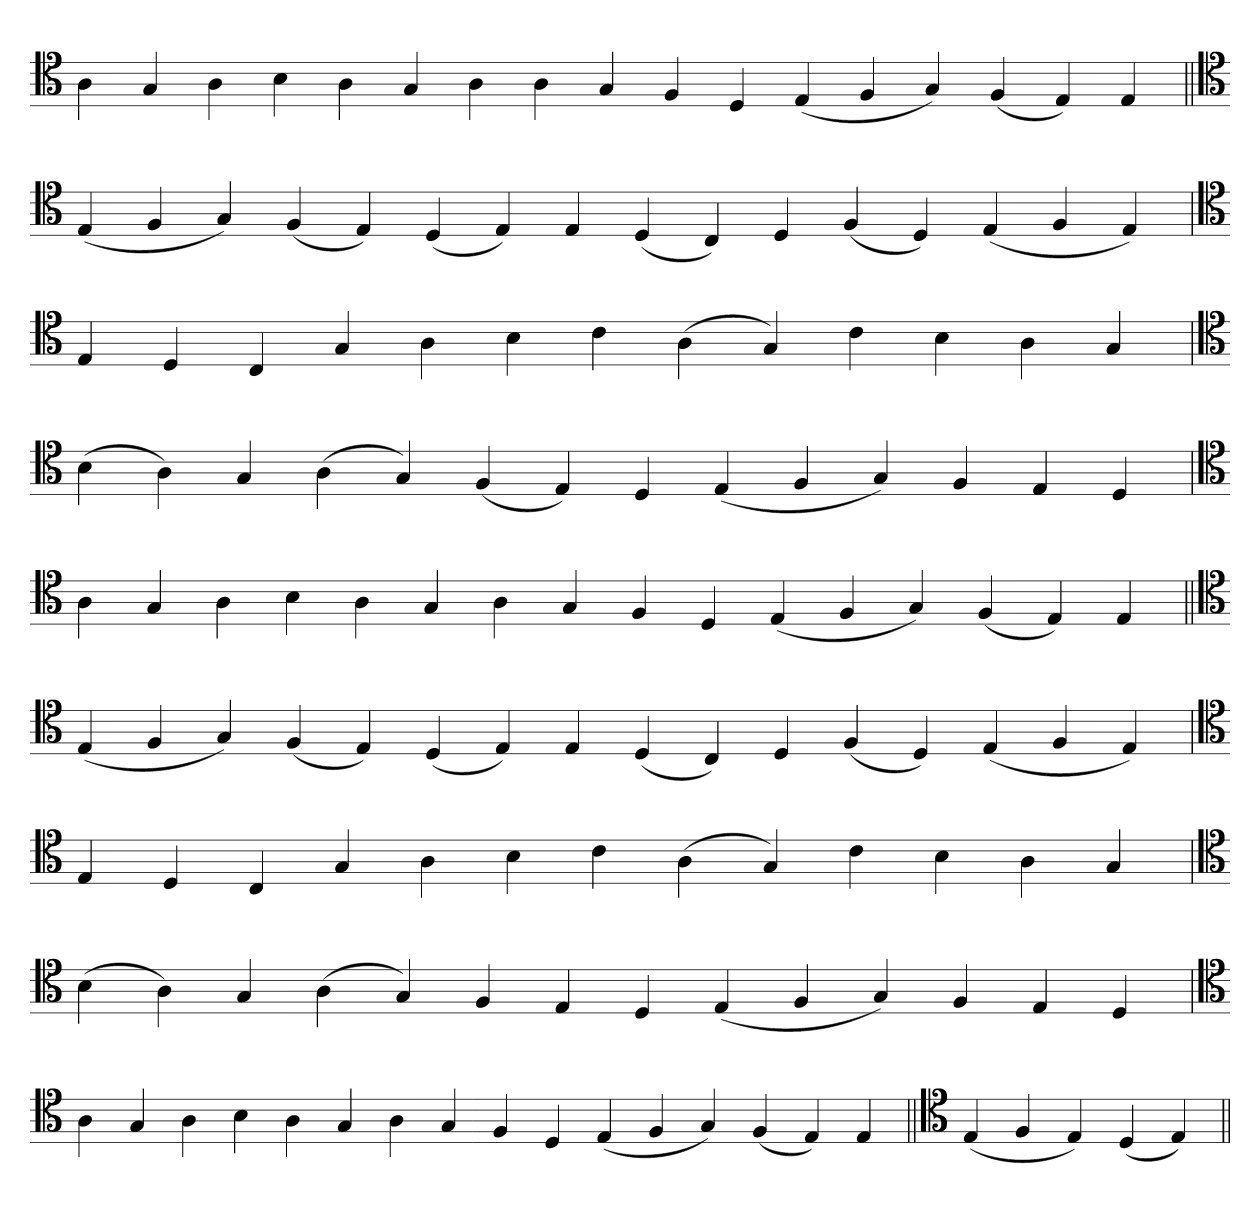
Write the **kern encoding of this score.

**kern
*part1
*staff1
*clefC4
=
4A
4G
4A
4B
4A
4G
4A
4A
4G
4F
4D
(4E
4F
4G)
(4F
4E)
4E
=||
*clefC4
(4E
4F
4G)
(4F
4E)
(4D
4E)
4E
(4D
4C)
4D
(4F
4D)
(4E
4F
4E)
='
*clefC4
4E
4D
4C
4G
4A
4B
4c
(4A
4G)
4c
4B
4A
4G
=
*clefC4
(4B
4A)
4G
(4A
4G)
(4F
4E)
4D
(4E
4F
4G)
4F
4E
4D
='
*clefC4
4A
4G
4A
4B
4A
4G
4A
4G
4F
4D
(4E
4F
4G)
(4F
4E)
4E
=||
*clefC4
(4E
4F
4G)
(4F
4E)
(4D
4E)
4E
(4D
4C)
4D
(4F
4D)
(4E
4F
4E)
='
*clefC4
4E
4D
4C
4G
4A
4B
4c
(4A
4G)
4c
4B
4A
4G
=
*clefC4
(4B
4A)
4G
(4A
4G)
4F
4E
4D
(4E
4F
4G)
4F
4E
4D
='
*clefC4
4A
4G
4A
4B
4A
4G
4A
4G
4F
4D
(4E
4F
4G)
(4F
4E)
4E
=||
*clefC4
(4E
4F
4E)
(4D
4E)
=||
*-
